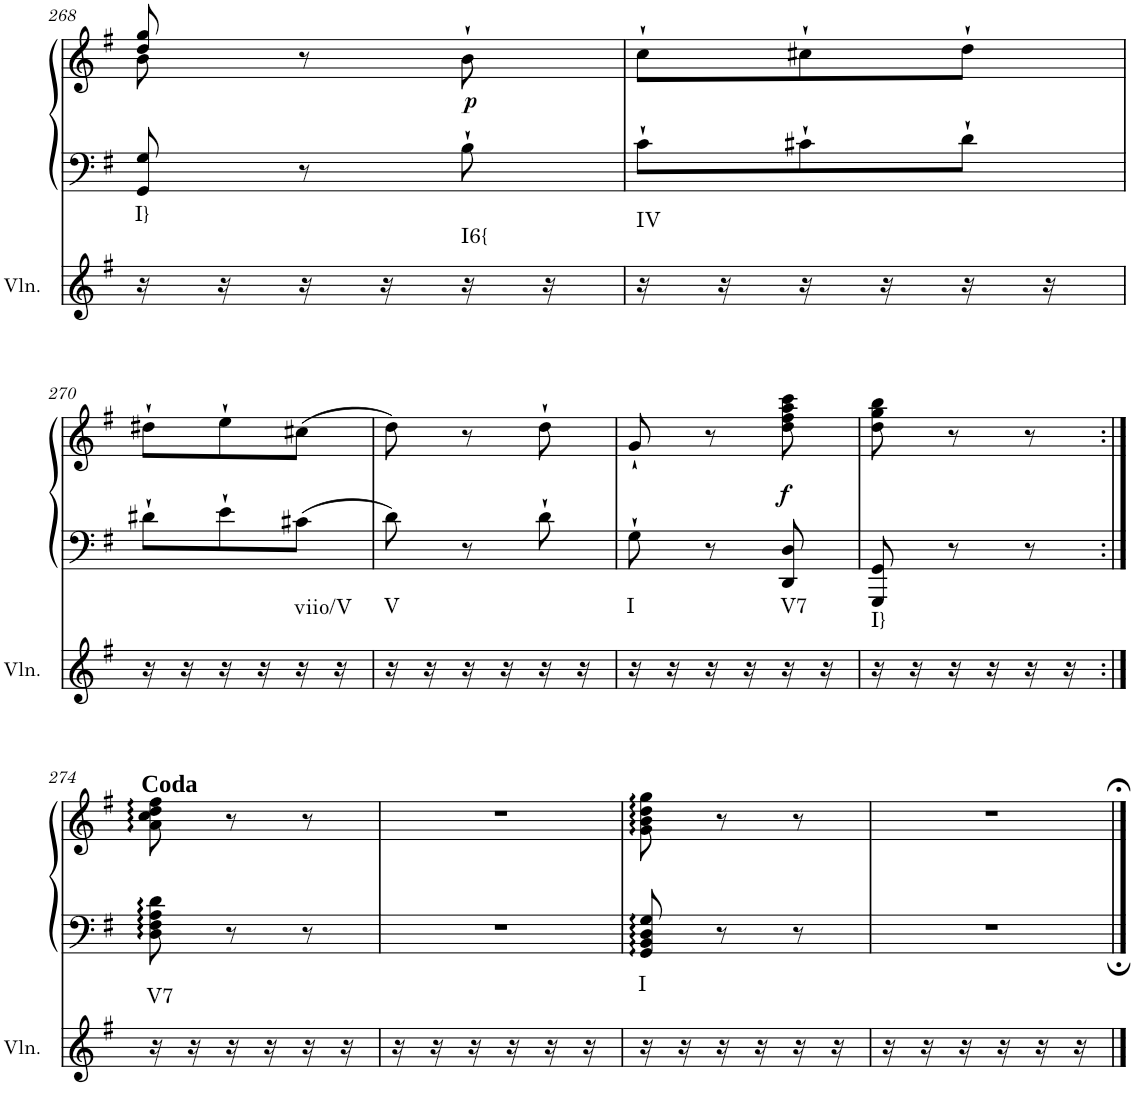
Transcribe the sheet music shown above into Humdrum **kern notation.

**kern	**harte	**kern	**kern	**dynam
*part2	*part2	*part1	*part1	*part1
*staff3	*	*staff2	*staff1	*staff1/2
*I"Violin	*	*I"Klavier linke Hand	*	*
*I'Vln.	*	*	*	*
!!LO:PB:g=z
*clefG2	*	*clefF4	*clefG2	*
*k[f#]	*	*k[f#]	*k[f#]	*
*M3/8	*	*M3/8	*M3/8	*
=268	=268	=268	=268	=268
*	*	*	*^	*
!	!LO:H:kt=I}	!	!	!	!
16r	N	8GG/ 8G/	8dd/ 8gg/	8b\	.
16r	.	.	.	.	.
16r	.	8r	8r	4ryy	.
16r	.	.	.	.	.
!	!LO:H:kt=I6{	!	!	!	!LO:DY:b
16r	N	8B`\	8b`\	.	p
16r	.	.	.	.	.
*	*	*	*v	*v	*
=269	=269	=269	=269	=269
!	!LO:H:kt=IV	!	!	!
16r	N	8c`\L	8cc`\L	.
16r	.	.	.	.
16r	.	8c#X`\	8cc#X`\	.
16r	.	.	.	.
16r	.	8d`\J	8dd`\J	.
16r	.	.	.	.
!!LO:LB:g=z
=270	=270	=270	=270	=270
16r	.	8d#X`\L	8dd#X`\L	.
16r	.	.	.	.
16r	.	8e`\	8ee`\	.
16r	.	.	.	.
!	!LO:H:kt=viio/V	!	!	!
16r	N	8c#X\J	(8cc#X\J	.
16r	.	.	.	.
=271	=271	=271	=271	=271
!	!LO:H:kt=V	!	!	!
16r	N	8d\	8dd\)	.
16r	.	.	.	.
16r	.	8r	8r	.
16r	.	.	.	.
16r	.	8d`\	8dd`\	.
16r	.	.	.	.
=272	=272	=272	=272	=272
!	!LO:H:kt=I	!	!	!
16r	N	8G`\	8g`/	.
16r	.	.	.	.
16r	.	8r	8r	.
16r	.	.	.	.
!	!LO:H:kt=V7	!	!	!LO:DY:b
16r	N	8DD/ 8D/	8dd\ 8ff#\ 8aa\ 8ccc\	f
16r	.	.	.	.
=273	=273	=273	=273	=273
!	!LO:H:kt=I}	!	!	!
16r	N	8GGG/ 8GG/	8dd\ 8gg\ 8bb\	.
16r	.	.	.	.
16r	.	8r	8r	.
16r	.	.	.	.
16r	.	8r	8r	.
16r	.	.	.	.
!!LO:LB:g=z
=274:|!	=274:|!	=274:|!	=274:|!	=274:|!
!	!LO:H:kt=V7	!	!	!
16r	N	8D\:: 8F#\:: 8A\:: 8d\::	8a\ 8cc\ 8dd\ 8ff#\	.
16r	.	.	.	.
16r	.	8r	8r	.
16r	.	.	.	.
16r	.	8r	8r	.
16r	.	.	.	.
=275	=275	=275	=275	=275
16r	.	4.r	4.r	.
16r	.	.	.	.
16r	.	.	.	.
16r	.	.	.	.
16r	.	.	.	.
16r	.	.	.	.
=276	=276	=276	=276	=276
!	!LO:H:kt=I	!	!	!
16r	N	8GG/:: 8BB/:: 8D/:: 8G/::	8g\ 8b\ 8dd\ 8gg\	.
16r	.	.	.	.
16r	.	8r	8r	.
16r	.	.	.	.
16r	.	8r	8r	.
16r	.	.	.	.
=277	=277	=277	=277	=277
16r	.	4.r	4.r	.
16r	.	.	.	.
16r	.	.	.	.
16r	.	.	.	.
16r	.	.	.	.
16r	.	.	.	.
==	==	==	==	==
*-	*-	*-	*-	*-
